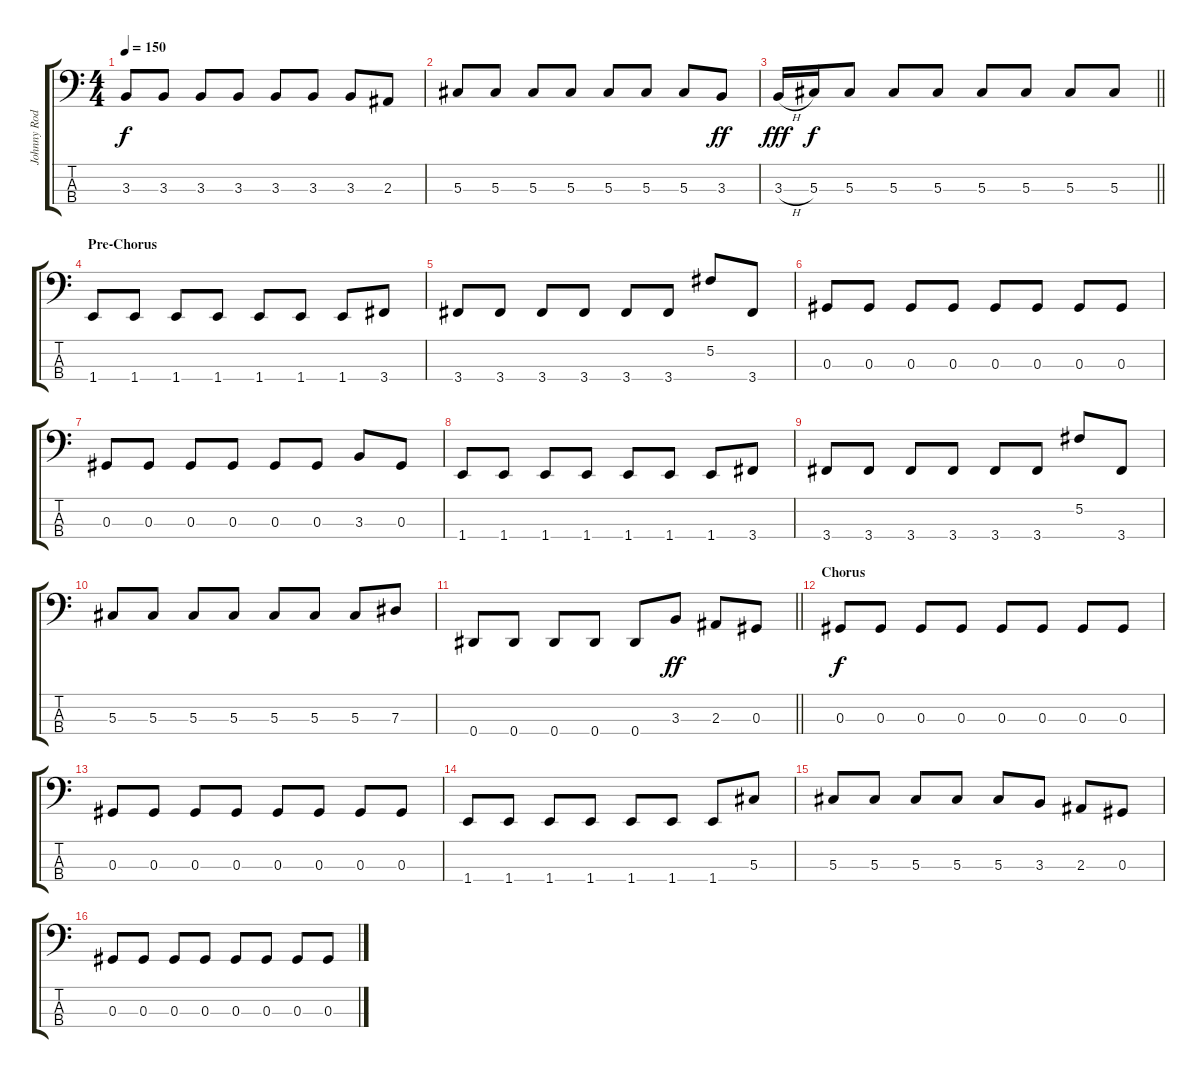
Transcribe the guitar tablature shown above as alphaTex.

\track ("Johnny Rod" "Johnny Rod") {instrument electricbasspick}
\staff {score tabs}
\tuning (Gb2 Db2 Ab1 Eb1) {hide}
\ts (4 4)
\tempo 150
\clef f4
\ks c
3.3.8{dy f} 3.3.8 3.3.8 3.3.8 3.3.8 3.3.8 3.3.8 2.3.8 |
5.3.8 5.3.8 5.3.8 5.3.8 5.3.8 5.3.8 5.3.8 3.3.8{dy ff} |
\barLineRight lightlight
3.3{h}.16{dy fff} 5.3.16{dy f} 5.3.8 5.3.8 5.3.8 5.3.8 5.3.8 5.3.8 5.3.8 |
\section ("" "Pre-Chorus")
1.4.8 1.4.8 1.4.8 1.4.8 1.4.8 1.4.8 1.4.8 3.4.8 |
3.4.8 3.4.8 3.4.8 3.4.8 3.4.8 3.4.8 5.2.8 3.4.8 |
0.3.8 0.3.8 0.3.8 0.3.8 0.3.8 0.3.8 0.3.8 0.3.8 |
0.3.8 0.3.8 0.3.8 0.3.8 0.3.8 0.3.8 3.3.8 0.3.8 |
1.4.8 1.4.8 1.4.8 1.4.8 1.4.8 1.4.8 1.4.8 3.4.8 |
3.4.8 3.4.8 3.4.8 3.4.8 3.4.8 3.4.8 5.2.8 3.4.8 |
5.3.8 5.3.8 5.3.8 5.3.8 5.3.8 5.3.8 5.3.8 7.3.8 |
\barLineRight lightlight
0.4.8 0.4.8 0.4.8 0.4.8 0.4.8 3.3.8{dy ff} 2.3.8 0.3.8 |
\section ("" "Chorus")
0.3.8{dy f} 0.3.8 0.3.8 0.3.8 0.3.8 0.3.8 0.3.8 0.3.8 |
0.3.8 0.3.8 0.3.8 0.3.8 0.3.8 0.3.8 0.3.8 0.3.8 |
1.4.8 1.4.8 1.4.8 1.4.8 1.4.8 1.4.8 1.4.8 5.3.8 |
5.3.8 5.3.8 5.3.8 5.3.8 5.3.8 3.3.8 2.3.8 0.3.8 |
0.3.8 0.3.8 0.3.8 0.3.8 0.3.8 0.3.8 0.3.8 0.3.8
